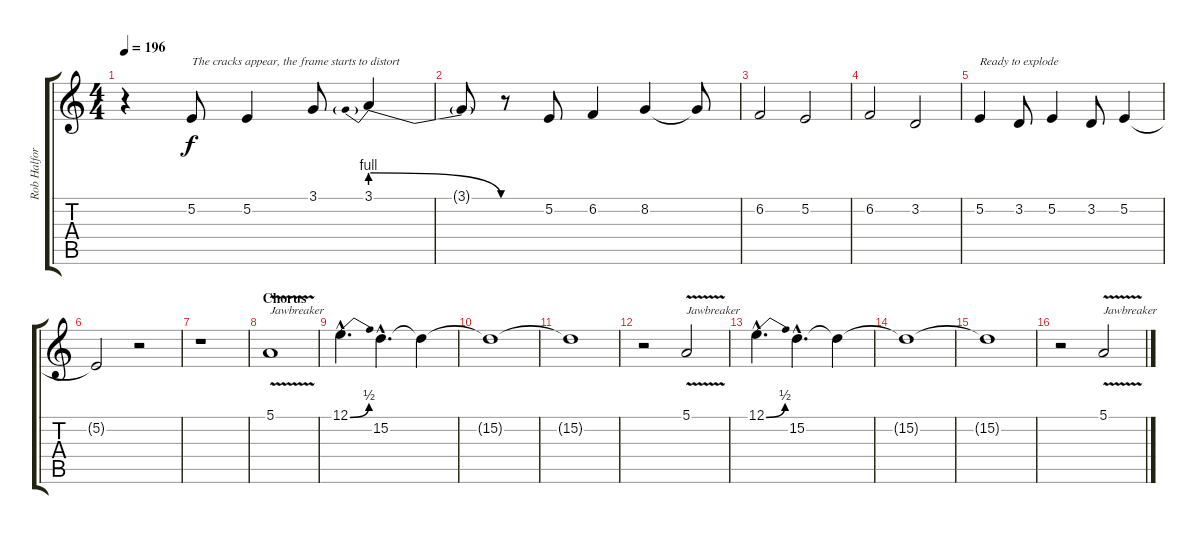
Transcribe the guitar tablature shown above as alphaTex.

\track ("Rob Halford" "Rob Halfor") {instrument lead8bassandlead}
\staff {score tabs}
\tuning (E4 B3 G3 D3 A2 E2) {hide}
\ts (4 4)
\tempo 196
\clef g2
\ks c
r.4{dy f} 5.2.8{txt "The cracks appear, the frame starts to distort"} 5.2.4 3.1.8 3.1{be (prebendrelease 0 4 60 0)}.4 |
3.1{t}.8 r.8 5.2.8 6.2.4 8.2.4 8.2{t}.8 |
6.2.2 5.2.2 |
6.2.2 3.2.2 |
5.2.4{txt "Ready to explode"} 3.2.8 5.2.4 3.2.8 5.2.4 |
5.2{t}.2 r.2 |
r.1 |
\section ("" "Chorus")
5.1{v}.1{txt "Jawbreaker"} |
12.1{be (bend 0 0 60 2) hac}.4{d} 15.2{hac}.4{d} 15.2{t}.4 |
15.2{t}.1 |
15.2{t}.1 |
r.2 5.1{v}.2{txt "Jawbreaker"} |
12.1{be (bend 0 0 60 2) hac}.4{d} 15.2{hac}.4{d} 15.2{t}.4 |
15.2{t}.1 |
15.2{t}.1 |
r.2 5.1{v}.2{txt "Jawbreaker"}
